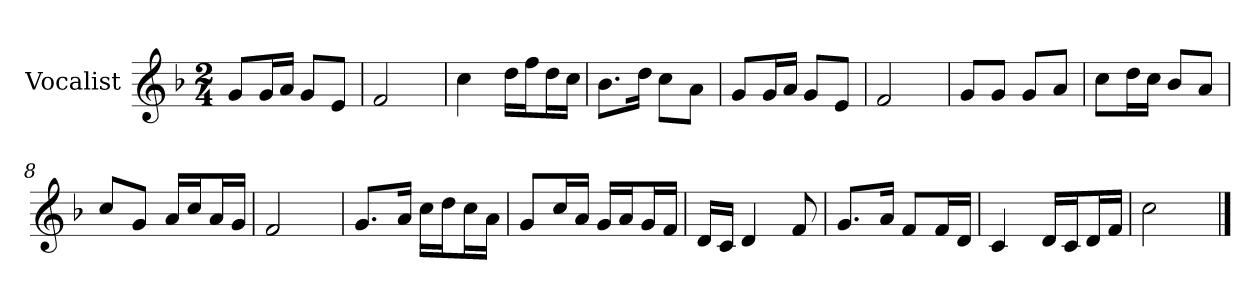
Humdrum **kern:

**kern
*part1
*staff1
*I"Vocalist
*k[b-]
*F:
*M2/4
=
8gL
16gL
16aJJ
8gL
8eJ
=1
2f
=2
4cc
16ddLL
16ffJ
16ddL
16ccJJ
=3
8.b-L
16ddJk
8ccL
8aJ
=4
8gL
16gL
16aJJ
8gL
8eJ
=5
2f
=6
8gL
8gJ
8gL
8aJ
=7
8ccL
16ddL
16ccJJ
8b-L
8aJ
=8
8ccL
8gJ
16aLL
16ccJ
16aL
16gJJ
=9
2f
=10
8.gL
16aJk
16ccLL
16ddJ
16ccL
16aJJ
=11
8gL
16ccL
16aJJ
16gLL
16aJ
16gL
16fJJ
=12
16dLL
16cJJ
4d
8f
=13
8.gL
16aJk
8fL
16fL
16dJJ
=14
4c
16dLL
16cJ
16dL
16fJJ
=15
2cc
==
*-
